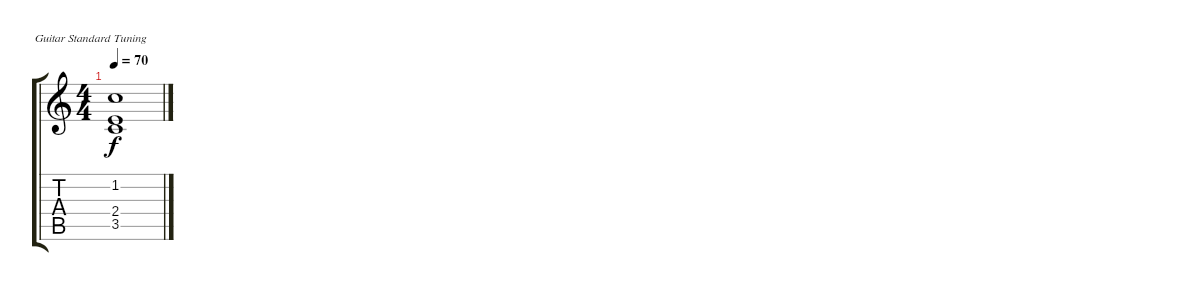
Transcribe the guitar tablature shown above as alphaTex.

\bracketExtendMode groupsimilarinstruments
\firstSystemTrackNameOrientation horizontal
\otherSystemsTrackNameOrientation horizontal
\track "" {instrument electricguitarjazz}
\staff {score tabs}
\tuning (E4 B3 G3 D3 A2 E2)
\ts (4 4)
\tempo 70
\clef g2
\ks c
(1.2 2.4 3.5).1{dy f}
